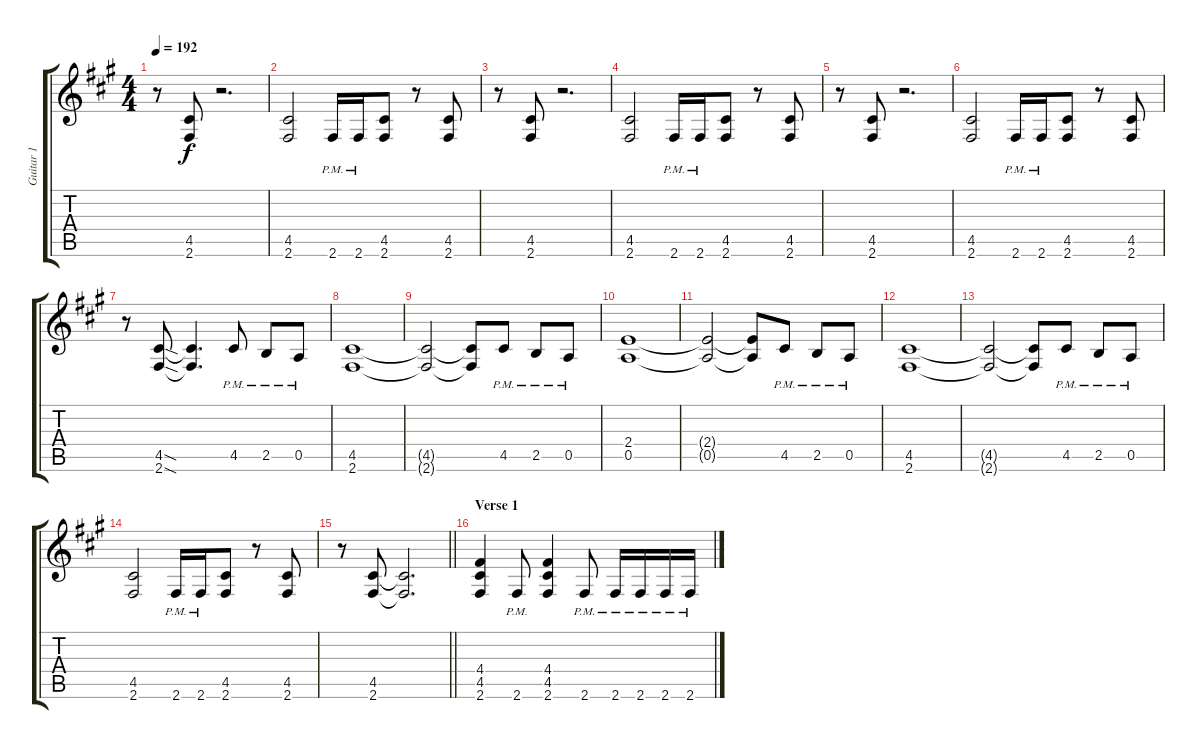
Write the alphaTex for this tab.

\track ("Guitar 1" "Guitar 1") {instrument distortionguitar}
\staff {score tabs}
\tuning (E4 B3 G3 D3 A2 E2) {hide}
\ts (4 4)
\tempo 192
\clef g2
\ks f#minor
r.8{dy f} (4.5 2.6).8 r.2{d} |
(4.5 2.6).2 2.6{pm}.16 2.6{pm}.16 (4.5 2.6).8 r.8 (4.5 2.6).8 |
r.8 (4.5 2.6).8 r.2{d} |
(4.5 2.6).2 2.6{pm}.16 2.6{pm}.16 (4.5 2.6).8 r.8 (4.5 2.6).8 |
r.8 (4.5 2.6).8 r.2{d} |
(4.5 2.6).2 2.6{pm}.16 2.6{pm}.16 (4.5 2.6).8 r.8 (4.5 2.6).8 |
r.8 (4.5{sod} 2.6{sod}).8 (4.5{t} 2.6{t}).4{d} 4.5{pm}.8 2.5{pm}.8 0.5{pm}.8 |
(4.5 2.6).1 |
(4.5{t} 2.6{t}).2 (4.5{t} 2.6{t}).8 4.5{pm}.8 2.5{pm}.8 0.5{pm}.8 |
(2.4 0.5).1 |
(2.4{t} 0.5{t}).2 (2.4{t} 0.5{t}).8 4.5{pm}.8 2.5{pm}.8 0.5{pm}.8 |
(4.5 2.6).1 |
(4.5{t} 2.6{t}).2 (4.5{t} 2.6{t}).8 4.5{pm}.8 2.5{pm}.8 0.5{pm}.8 |
(4.5 2.6).2 2.6{pm}.16 2.6{pm}.16 (4.5 2.6).8 r.8 (4.5 2.6).8 |
\barLineRight lightlight
r.8 (4.5 2.6).8 (4.5{t} 2.6{t}).2{d} |
\section ("" "Verse 1")
(4.4 4.5 2.6).4 2.6{pm}.8 (4.4 4.5 2.6).4 2.6{pm}.8 2.6{pm}.16 2.6{pm}.16 2.6{pm}.16 2.6{pm}.16
